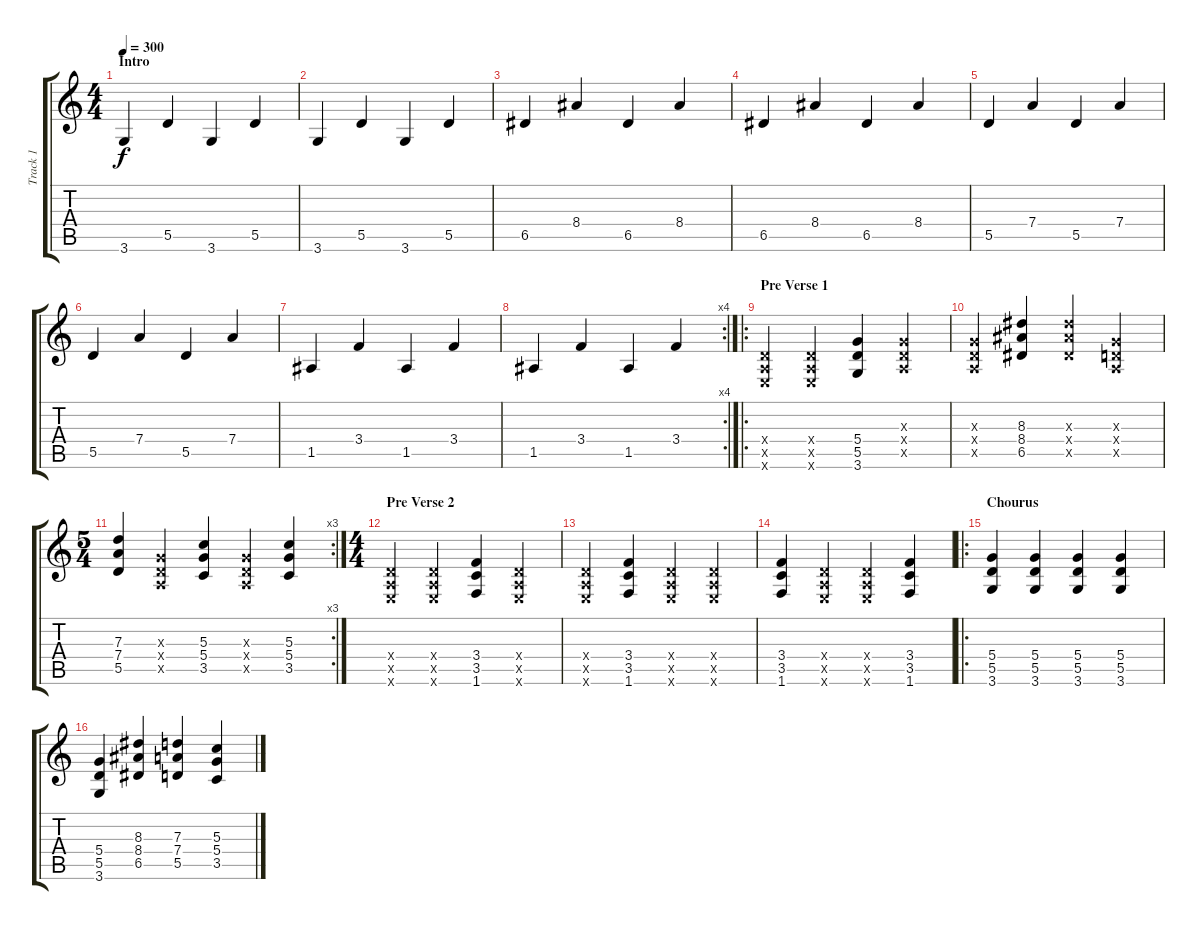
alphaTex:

\track ("Track 1" "Track 1") {instrument acousticguitarnylon}
\staff {score tabs}
\tuning (E4 B3 G3 D3 A2 E2) {hide}
\ts (4 4)
\section ("" "Intro")
\tempo 300
\clef g2
\ks c
3.6.4{dy f instrument acousticguitarnylon} 5.5.4 3.6.4 5.5.4 |
3.6.4 5.5.4 3.6.4 5.5.4 |
6.5.4 8.4.4 6.5.4 8.4.4 |
6.5.4 8.4.4 6.5.4 8.4.4 |
5.5.4 7.4.4 5.5.4 7.4.4 |
5.5.4 7.4.4 5.5.4 7.4.4 |
1.5.4 3.4.4 1.5.4 3.4.4 |
\rc 4
1.5.4 3.4.4 1.5.4 3.4.4 |
\ro
\section ("" "Pre Verse 1")
(0.4{x} 0.5{x} 0.6{x}).4 (0.4{x} 0.5{x} 0.6{x}).4 (5.4 5.5 3.6).4 (0.3{x} 0.4{x} 0.5{x}).4 |
(0.3{x} 0.4{x} 0.5{x}).4 (8.3 8.4 6.5).4 (8.3{x} 8.4{x} 6.5{x}).4 (0.3{x} 0.4{x} 0.5{x}).4 |
\rc 3
\ts (5 4)
(7.3 7.4 5.5).4 (0.3{x} 0.4{x} 0.5{x}).4 (5.3 5.4 3.5).4 (0.3{x} 0.4{x} 0.5{x}).4 (5.3 5.4 3.5).4 |
\ts (4 4)
\section ("" "Pre Verse 2")
(0.4{x} 0.5{x} 0.6{x}).4 (0.4{x} 0.5{x} 0.6{x}).4 (3.4 3.5 1.6).4 (0.4{x} 0.5{x} 0.6{x}).4 |
(0.4{x} 0.5{x} 0.6{x}).4 (3.4 3.5 1.6).4 (0.4{x} 0.5{x} 0.6{x}).4 (0.4{x} 0.5{x} 0.6{x}).4 |
(3.4 3.5 1.6).4 (0.4{x} 0.5{x} 0.6{x}).4 (0.4{x} 0.5{x} 0.6{x}).4 (3.4 3.5 1.6).4 |
\ro
\section ("" "Chourus")
(5.4 5.5 3.6).4 (5.4 5.5 3.6).4 (5.4 5.5 3.6).4 (5.4 5.5 3.6).4 |
(5.4 5.5 3.6).4 (8.3 8.4 6.5).4 (7.3 7.4 5.5).4 (5.3 5.4 3.5).4
